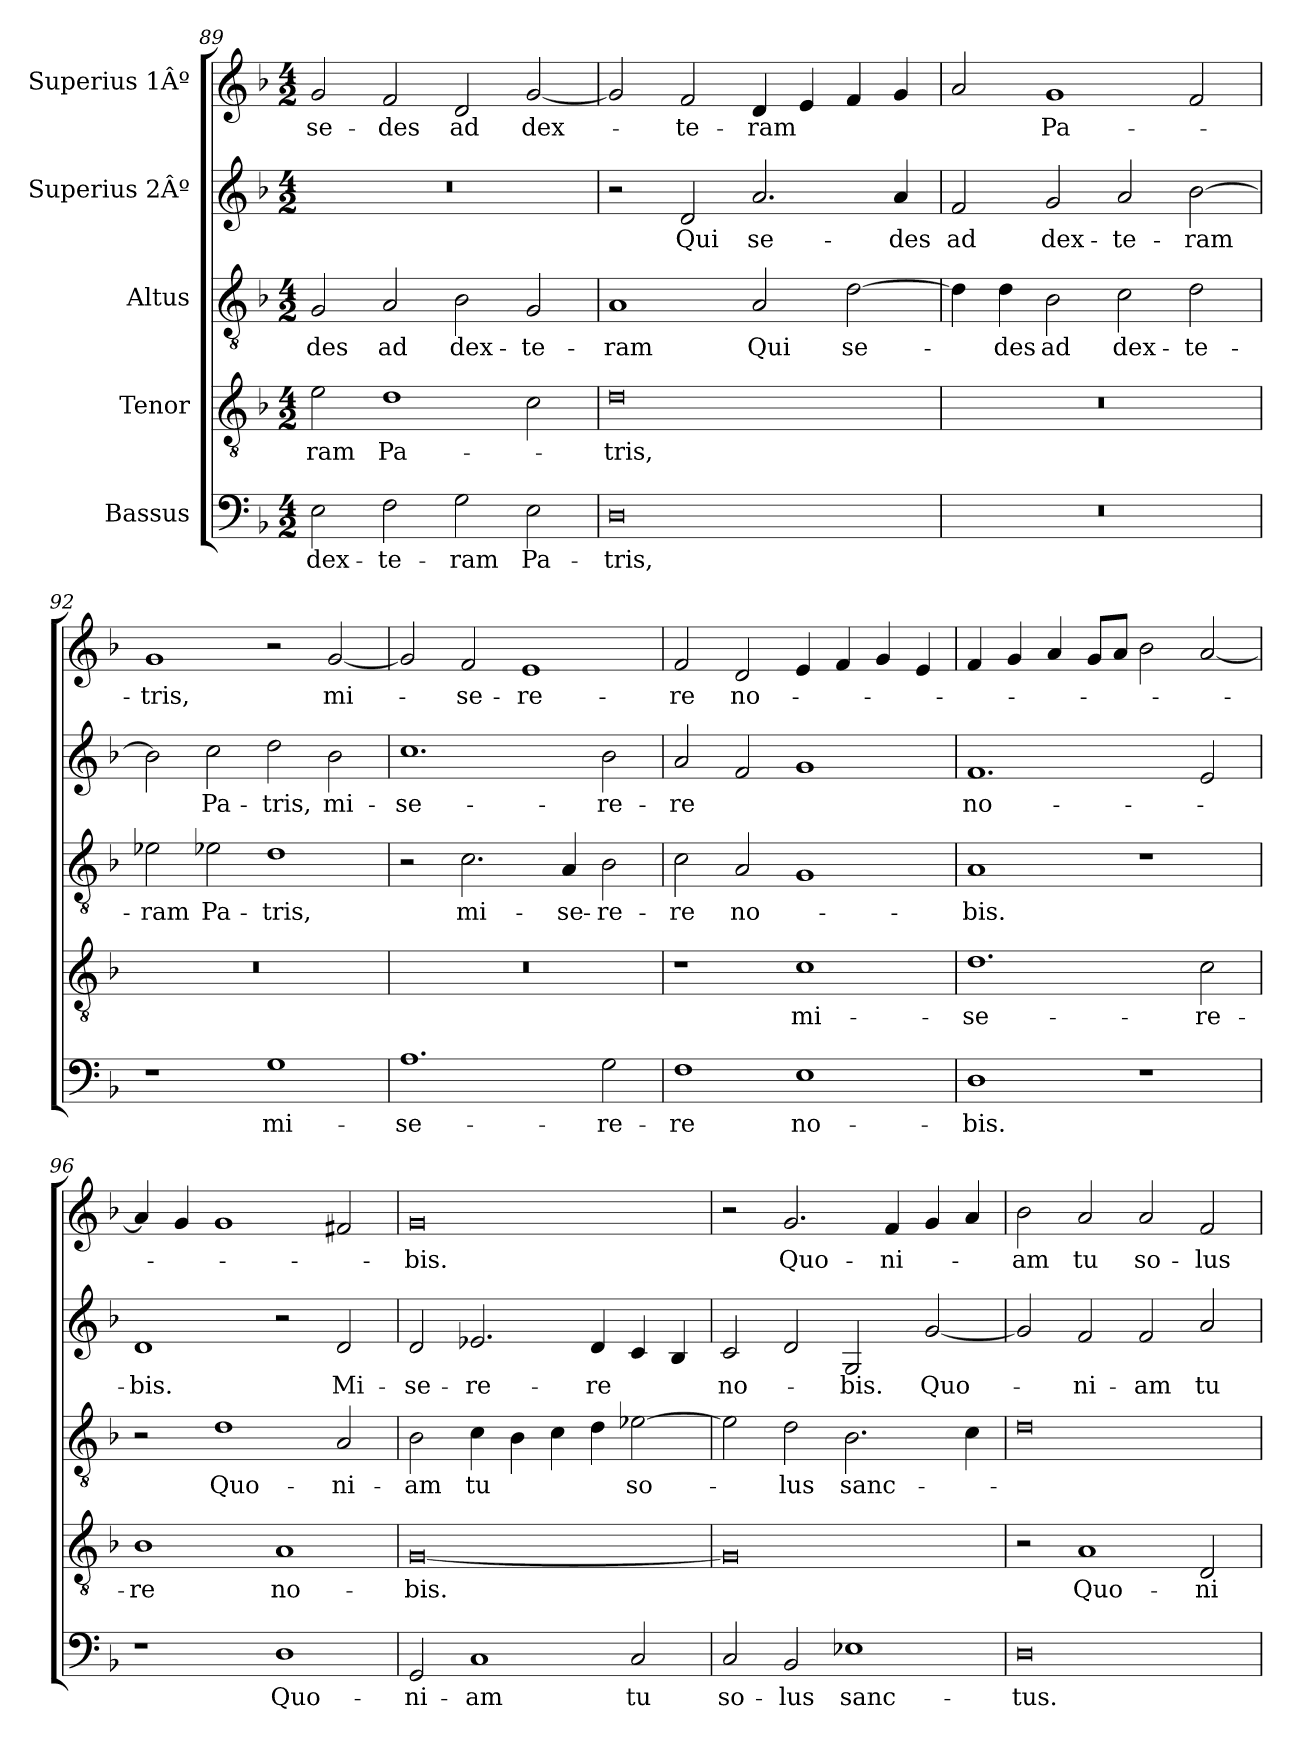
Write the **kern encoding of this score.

**kern	**text	**kern	**text	**kern	**text	**kern	**text	**kern	**text
*part5	*part5	*part4	*part4	*part3	*part3	*part2	*part2	*part1	*part1
*staff5	*staff5	*staff4	*staff4	*staff3	*staff3	*staff2	*staff2	*staff1	*staff1
*I"Bassus	*	*I"Tenor	*	*I"Altus	*	*I"Superius 2Âº	*	*I"Superius 1Âº	*
*clefF4	*	*clefGv2	*	*clefGv2	*	*clefG2	*	*clefG2	*
*k[b-]	*	*k[b-]	*	*k[b-]	*	*k[b-]	*	*k[b-]	*
*M4/2	*	*M4/2	*	*M4/2	*	*M4/2	*	*M4/2	*
=89	=89	=89	=89	=89	=89	=89	=89	=89	=89
2E\	dex-	2e\	-ram	2G/	-des	0r	.	2g/	se-
2F\	-te-	1d\	Pa-	2A/	ad	.	.	2f/	-des
2G\	-ram	.	.	2B-\	dex-	.	.	2d/	ad
2E\	Pa-	2c\	.	2G/	-te-	.	.	[2g/	dex-
=90	=90	=90	=90	=90	=90	=90	=90	=90	=90
0D\	-tris,	0d\	-tris,	1A/	-ram	2r	.	2g/]	.
.	.	.	.	.	.	2d/	Qui	2f/	-te-
.	.	.	.	2A/	Qui	2.a/	se-	4d/	-ram
.	.	.	.	.	.	.	.	4e/	.
.	.	.	.	[2d\	se-	.	.	4f/	.
.	.	.	.	.	.	4a/	-des	4g/	.
=91	=91	=91	=91	=91	=91	=91	=91	=91	=91
0r	.	0r	.	4d\]	.	2f/	ad	2a/	.
.	.	.	.	4d\	-des	.	.	.	.
.	.	.	.	2B-\	ad	2g/	dex-	1g/	Pa-
.	.	.	.	2c\	dex-	2a/	-te-	.	.
.	.	.	.	2d\	-te-	[2b-\	-ram	2f/	.
=92	=92	=92	=92	=92	=92	=92	=92	=92	=92
1r	.	0r	.	2e-X\	-ram	2b-\]	.	1g/	-tris,
.	.	.	.	2e-X\	Pa-	2cc\	Pa-	.	.
1G\	mi-	.	.	1d\	-tris,	2dd\	-tris,	2r	.
.	.	.	.	.	.	2b-\	mi-	[2g/	mi-
=93	=93	=93	=93	=93	=93	=93	=93	=93	=93
1.A\	-se-	0r	.	2r	.	1.cc\	-se-	2g/]	.
.	.	.	.	2.c\	mi-	.	.	2f/	-se-
.	.	.	.	.	.	.	.	1e/	-re-
.	.	.	.	4A/	-se-	.	.	.	.
2G\	-re-	.	.	2B-\	-re-	2b-\	-re-	.	.
=94	=94	=94	=94	=94	=94	=94	=94	=94	=94
1F\	-re	1r	.	2c\	-re	2a/	-re	2f/	-re
.	.	.	.	2A/	no-	2f/	.	2d/	no-
1E\	no-	1c\	mi-	1G/	.	1g/	.	4e/	.
.	.	.	.	.	.	.	.	4f/	.
.	.	.	.	.	.	.	.	4g/	.
.	.	.	.	.	.	.	.	4e/	.
=95	=95	=95	=95	=95	=95	=95	=95	=95	=95
1D\	-bis.	1.d\	-se-	1A/	-bis.	1.f/	no-	4f/	.
.	.	.	.	.	.	.	.	4g/	.
.	.	.	.	.	.	.	.	4a/	.
.	.	.	.	.	.	.	.	8g/L	.
.	.	.	.	.	.	.	.	8a/J	.
1r	.	.	.	1r	.	.	.	2b-\	.
.	.	2c\	-re-	.	.	2e/	.	[2a/	.
=96	=96	=96	=96	=96	=96	=96	=96	=96	=96
1r	.	1B-\	-re	2r	.	1d/	-bis.	4a/]	.
.	.	.	.	.	.	.	.	4g/	.
.	.	.	.	1d\	Quo-	.	.	1g/	.
1D\	Quo-	1A/	no-	.	.	2r	.	.	.
.	.	.	.	2A/	-ni-	2d/	Mi-	2f#X/	.
=97	=97	=97	=97	=97	=97	=97	=97	=97	=97
2GG/	-ni-	[0G/	-bis.	2B-\	-am	2d/	-se-	0g/	-bis.
1C/	-am	.	.	4c\	tu	2.e-X/	-re-	.	.
.	.	.	.	4B-\	.	.	.	.	.
.	.	.	.	4c\	.	.	.	.	.
.	.	.	.	4d\	.	4d/	-re	.	.
2C/	tu	.	.	[2e-X\	so-	4c/	.	.	.
.	.	.	.	.	.	4B-/	.	.	.
=98	=98	=98	=98	=98	=98	=98	=98	=98	=98
2C/	so-	0G/]	.	2e-\]	.	2c/	no-	2r	.
2BB-/	-lus	.	.	2d\	-lus	2d/	.	2.g/	Quo-
1E-X\	sanc-	.	.	2.B-\	sanc-	2G/	-bis.	.	.
.	.	.	.	.	.	.	.	4f/	-ni-
.	.	.	.	.	.	[2g/	Quo-	4g/	.
.	.	.	.	4c\	.	.	.	4a/	.
=99	=99	=99	=99	=99	=99	=99	=99	=99	=99
0D\	-tus.	2r	.	0d\	.	2g/]	.	2b-\	-am
.	.	1A/	Quo-	.	.	2f/	-ni-	2a/	tu
.	.	.	.	.	.	2f/	-am	2a/	so-
.	.	2D/	-ni-	.	.	2a/	tu	2f/	-lus
=	=	=	=	=	=	=	=	=	=
*-	*-	*-	*-	*-	*-	*-	*-	*-	*-
